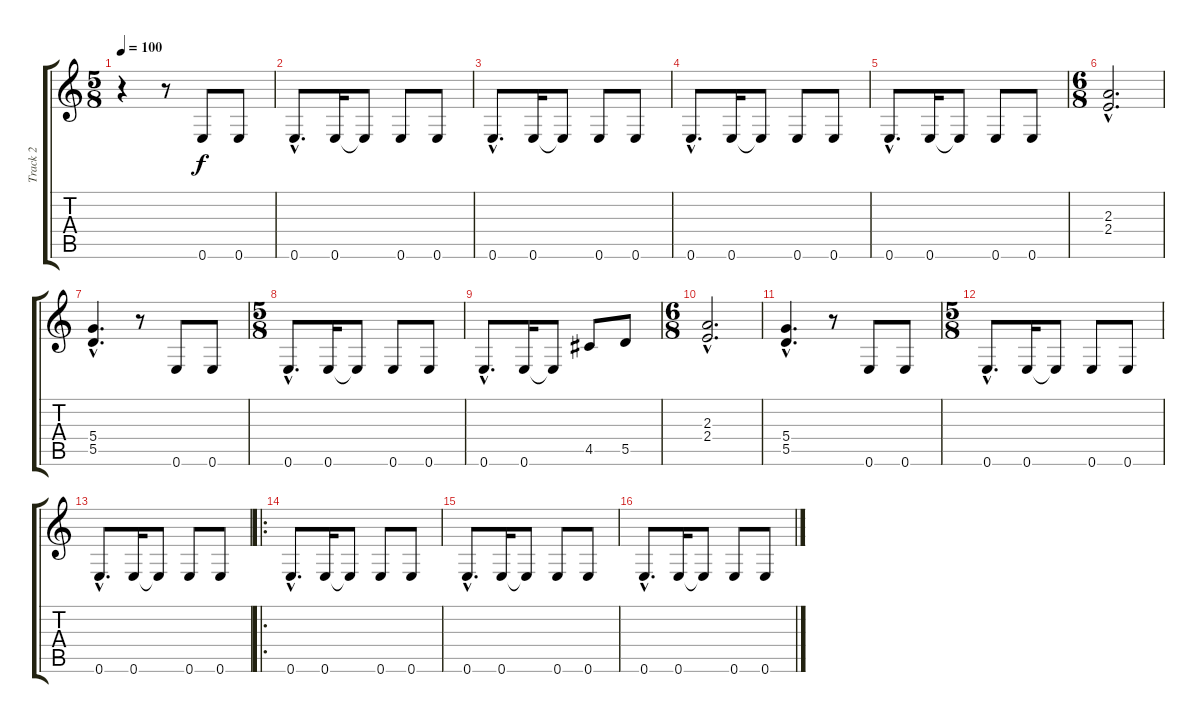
\track ("Track 2" "Track 2") {instrument overdrivenguitar}
\staff {score tabs}
\tuning (E4 B3 G3 D3 A2 E2) {hide}
\ts (5 8)
\tempo 100
\clef g2
\ks c
r.4{dy f instrument overdrivenguitar} r.8 0.6.8 0.6.8 |
0.6{hac}.8{d} 0.6.16 0.6{t}.8 0.6.8 0.6.8 |
0.6{hac}.8{d} 0.6.16 0.6{t}.8 0.6.8 0.6.8 |
0.6{hac}.8{d} 0.6.16 0.6{t}.8 0.6.8 0.6.8 |
0.6{hac}.8{d} 0.6.16 0.6{t}.8 0.6.8 0.6.8 |
\ts (6 8)
(2.3{hac} 2.4{hac}).2{d} |
(5.4{hac} 5.5{hac}).4{d} r.8 0.6.8 0.6.8 |
\ts (5 8)
0.6{hac}.8{d} 0.6.16 0.6{t}.8 0.6.8 0.6.8 |
0.6{hac}.8{d} 0.6.16 0.6{t}.8 4.5.8 5.5.8 |
\ts (6 8)
(2.3{hac} 2.4{hac}).2{d} |
(5.4{hac} 5.5{hac}).4{d} r.8 0.6.8 0.6.8 |
\ts (5 8)
0.6{hac}.8{d} 0.6.16 0.6{t}.8 0.6.8 0.6.8 |
0.6{hac}.8{d} 0.6.16 0.6{t}.8 0.6.8 0.6.8 |
\ro
0.6{hac}.8{d} 0.6.16 0.6{t}.8 0.6.8 0.6.8 |
0.6{hac}.8{d} 0.6.16 0.6{t}.8 0.6.8 0.6.8 |
0.6{hac}.8{d} 0.6.16 0.6{t}.8 0.6.8 0.6.8
